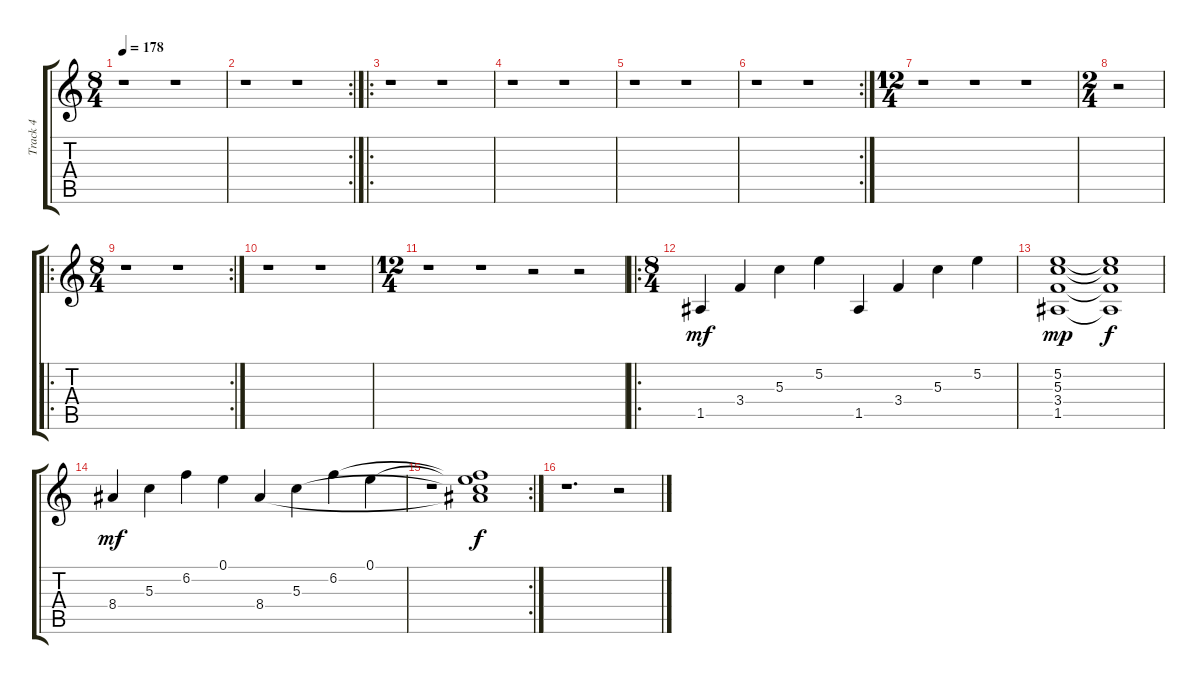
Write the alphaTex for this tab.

\track ("Track 4" "Track 4") {instrument electricguitarjazz}
\staff {score tabs}
\tuning (E4 B3 G3 D3 A2 D2) {hide}
\ts (8 4)
\tempo 178
\clef g2
\ks c
r.1{dy mf} r.1 |
\rc 2
r.1 r.1 |
\ro
r.1 r.1 |
r.1 r.1 |
r.1 r.1 |
\rc 2
r.1 r.1 |
\ts (12 4)
r.1 r.1 r.1 |
\ts (2 4)
r.2 |
\ro
\rc 2
\ts (8 4)
r.1 r.1 |
r.1 r.1 |
\ts (12 4)
r.1 r.1 r.2 r.2 |
\ro
\ts (8 4)
1.5.4 3.4.4 5.3.4 5.2.4 1.5.4 3.4.4 5.3.4 5.2.4 |
(5.2 5.3 3.4 1.5).1{dy mp} (5.2{t} 5.3{t} 3.4{t} 1.5{t}).1{dy f} |
8.4.4{dy mf} 5.3.4 6.2.4 0.1.4 8.4.4 5.3.4 6.2.4 0.1.4 |
\rc 2
r.1 (0.1{t} 6.2{t} 5.3{t} 8.4{t}).1{dy f} |
r.1{d} r.2
